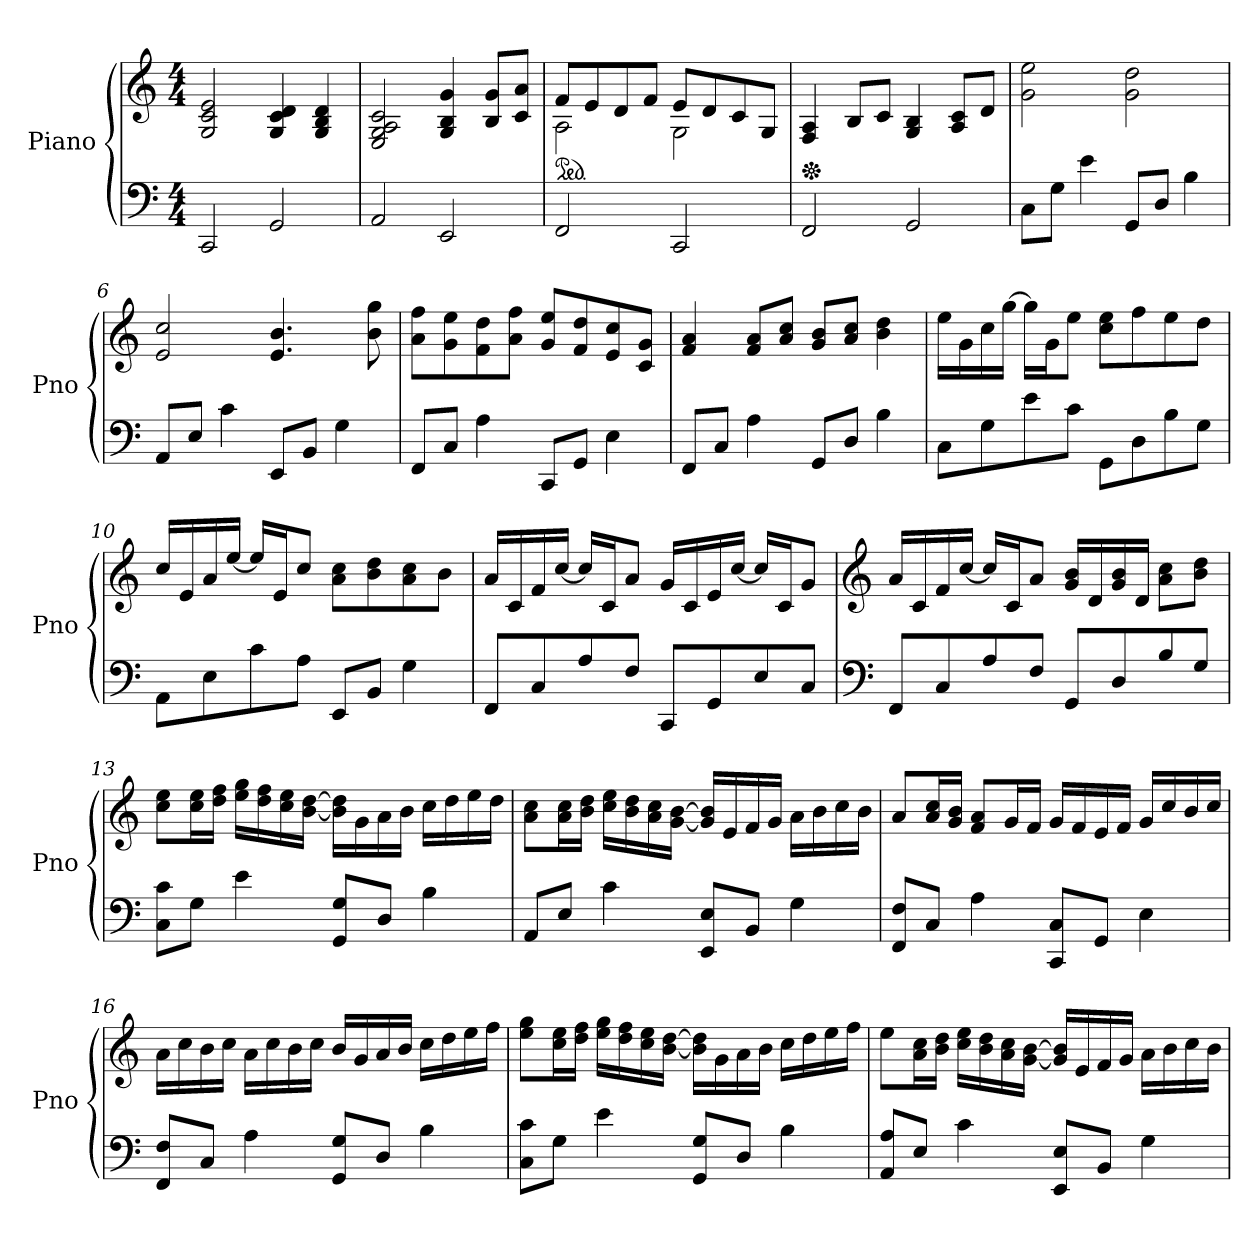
**kern	**kern
*part1	*part1
*staff2	*staff1
*I"Piano	*
*I'Pno	*
*clefF4	*clefG2
*k[]	*k[]
*M4/4	*M4/4
*MM59	*MM59
=1	=1
2CC/	2G/ 2c/ 2e/
2GG/	4G/ 4c/ 4d/
.	4G/ 4B/ 4d/
=2	=2
2AA/	2E/ 2G/ 2A/ 2c/
2EE/	4G/ 4B/ 4g/
.	8B/ 8g/L
.	8c/ 8a/J
=3	=3
*	*^
*	*ped	*
2FF/	8f/L	2A\
.	8e/	.
.	8d/	.
.	8f/J	.
2CC/	8e/L	2G\
.	8d/	.
.	8c/	.
.	8G/J	.
*	*v	*v
!!LO:LB:g=z
=4	=4
*	*Xped
2FF/	4F/ 4A/
.	8B/L
.	8c/J
2GG/	4G/ 4B/
.	8A/ 8c/L
.	8d/J
=5	=5
8C\L	2g\ 2ee\
8G\J	.
4e\	.
8GG/L	2g\ 2dd\
8D/J	.
4B\	.
=6	=6
8AA/L	2e/ 2cc/
8E/J	.
4c\	.
8EE/L	4.e/ 4.b/
8BB/J	.
4G\	.
.	8b\ 8gg\
!!LO:LB:g=z
=7	=7
8FF/L	8a\ 8ff\L
8C/J	8g\ 8ee\
4A\	8f\ 8dd\
.	8a\ 8ff\J
8CC/L	8g/ 8ee/L
8GG/J	8f/ 8dd/
4E\	8e/ 8cc/
.	8c/ 8g/J
=8	=8
8FF/L	4f/ 4a/
8C/J	.
4A\	8f/ 8a/L
.	8a/ 8cc/J
8GG/L	8g/ 8b/L
8D/J	8a/ 8cc/J
4B\	4b\ 4dd\
=9	=9
8C\L	16ee\LL
.	16g\
8G\	16cc\
.	[16gg\JJ
8e\	16gg\LL]
.	16g\J
8c\J	8ee\J
8GG\L	8cc\ 8ee\L
8D\	8ff\
8B\	8ee\
8G\J	8dd\J
!!LO:LB:g=z
=10	=10
8AA\L	16cc/LL
.	16e/
8E\	16a/
.	[16ee/JJ
8c\	16ee/LL]
.	16e/J
8A\J	8cc/J
8EE/L	8a\ 8cc\L
8BB/J	8b\ 8dd\
4G\	8a\ 8cc\
.	8b\J
=11	=11
8FF/L	16a/LL
.	16c/
8C/	16f/
.	[16cc/JJ
8A/	16cc/LL]
.	16c/J
8F/J	8a/J
8CC/L	16g/LL
.	16c/
8GG/	16e/
.	[16cc/JJ
8E/	16cc/LL]
.	16c/J
8C/J	8g/J
!!LO:PB:g=z
=12	=12
*clefF4	*clefG2
8FF/L	16a/LL
.	16c/
8C/	16f/
.	[16cc/JJ
8A/	16cc/LL]
.	16c/J
8F/J	8a/J
8GG/L	16g/ 16b/LL
.	16d/
8D/	16g/ 16b/
.	16d/JJ
8B/	8a\ 8cc\L
8G/J	8b\ 8dd\J
=13	=13
8C\ 8c\L	8cc\ 8ee\L
8G\J	16cc\ 16ee\L
.	16dd\ 16ff\JJ
4e\	16ee\ 16gg\LL
.	16dd\ 16ff\
.	16cc\ 16ee\
.	[16b\ [16dd\JJ
8GG/ 8G/L	16b\] 16dd\]LL
.	16g\
8D/J	16a\
.	16b\JJ
4B\	16cc\LL
.	16dd\
.	16ee\
.	16dd\JJ
!!LO:LB:g=z
=14	=14
8AA/L	8a\ 8cc\L
8E/J	16a\ 16cc\L
.	16b\ 16dd\JJ
4c\	16cc\ 16ee\LL
.	16b\ 16dd\
.	16a\ 16cc\
.	[16g\ [16b\JJ
8EE/ 8E/L	16g/] 16b/]LL
.	16e/
8BB/J	16f/
.	16g/JJ
4G\	16a\LL
.	16b\
.	16cc\
.	16b\JJ
=15	=15
8FF/ 8F/L	8a/L
8C/J	16a/ 16cc/L
.	16g/ 16b/JJ
4A\	8f/ 8a/L
.	16g/L
.	16f/JJ
8CC/ 8C/L	16g/LL
.	16f/
8GG/J	16e/
.	16f/JJ
4E\	16g/LL
.	16cc/
.	16b/
.	16cc/JJ
!!LO:LB:g=z
=16	=16
8FF/ 8F/L	16a\LL
.	16cc\
8C/J	16b\
.	16cc\JJ
4A\	16a\LL
.	16cc\
.	16b\
.	16cc\JJ
8GG/ 8G/L	16b/LL
.	16g/
8D/J	16a/
.	16b/JJ
4B\	16cc\LL
.	16dd\
.	16ee\
.	16ff\JJ
=17	=17
8C\ 8c\L	8ee\ 8gg\L
8G\J	16cc\ 16ee\L
.	16dd\ 16ff\JJ
4e\	16ee\ 16gg\LL
.	16dd\ 16ff\
.	16cc\ 16ee\
.	[16b\ [16dd\JJ
8GG/ 8G/L	16b\] 16dd\]LL
.	16g\
8D/J	16a\
.	16b\JJ
4B\	16cc\LL
.	16dd\
.	16ee\
.	16ff\JJ
!!LO:LB:g=z
=18	=18
8AA/ 8A/L	8ee\L
8E/J	16a\ 16cc\L
.	16b\ 16dd\JJ
4c\	16cc\ 16ee\LL
.	16b\ 16dd\
.	16a\ 16cc\
.	[16g\ [16b\JJ
8EE/ 8E/L	16g/] 16b/]LL
.	16e/
8BB/J	16f/
.	16g/JJ
4G\	16a\LL
.	16b\
.	16cc\
.	16b\JJ
=	=
*-	*-
